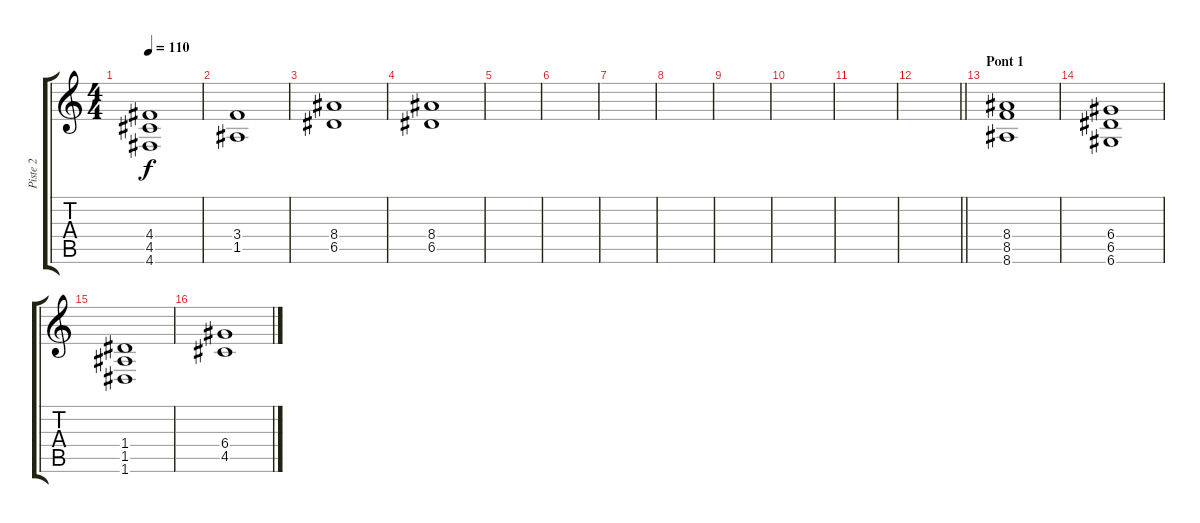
\track ("Piste 2" "Piste 2") {instrument overdrivenguitar}
\staff {score tabs}
\tuning (E4 B3 G3 D3 A2 D2) {hide}
\ts (4 4)
\tempo 110
\clef g2
\ks c
(4.4 4.5 4.6).1{dy f instrument electricguitarclean} |
(3.4 1.5).1 |
(8.4 6.5).1 |
(8.4 6.5).1 |
|
|
|
|
|
|
|
\barLineRight lightlight
|
\section ("" "Pont 1")
(8.4 8.5 8.6).1{instrument overdrivenguitar} |
(6.4 6.5 6.6).1 |
(1.4 1.5 1.6).1 |
(6.4 4.5).1
